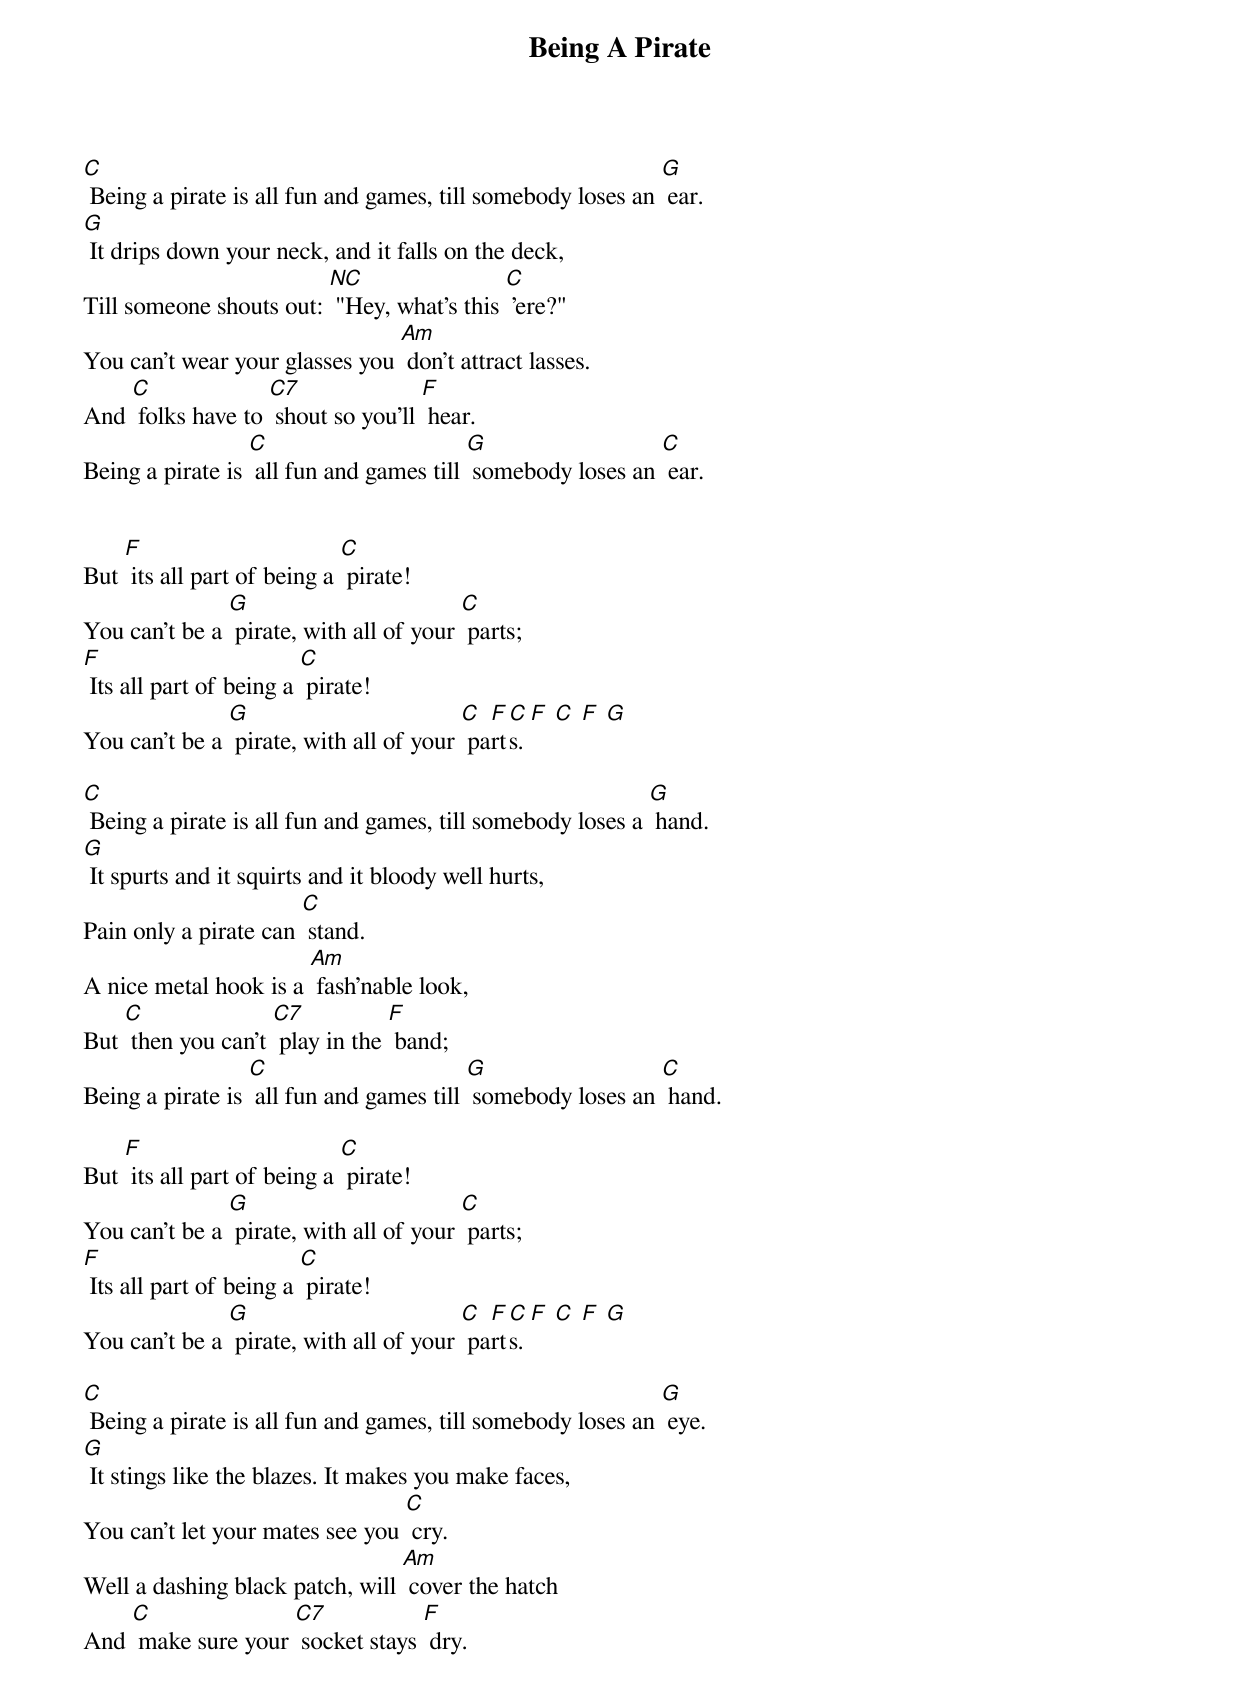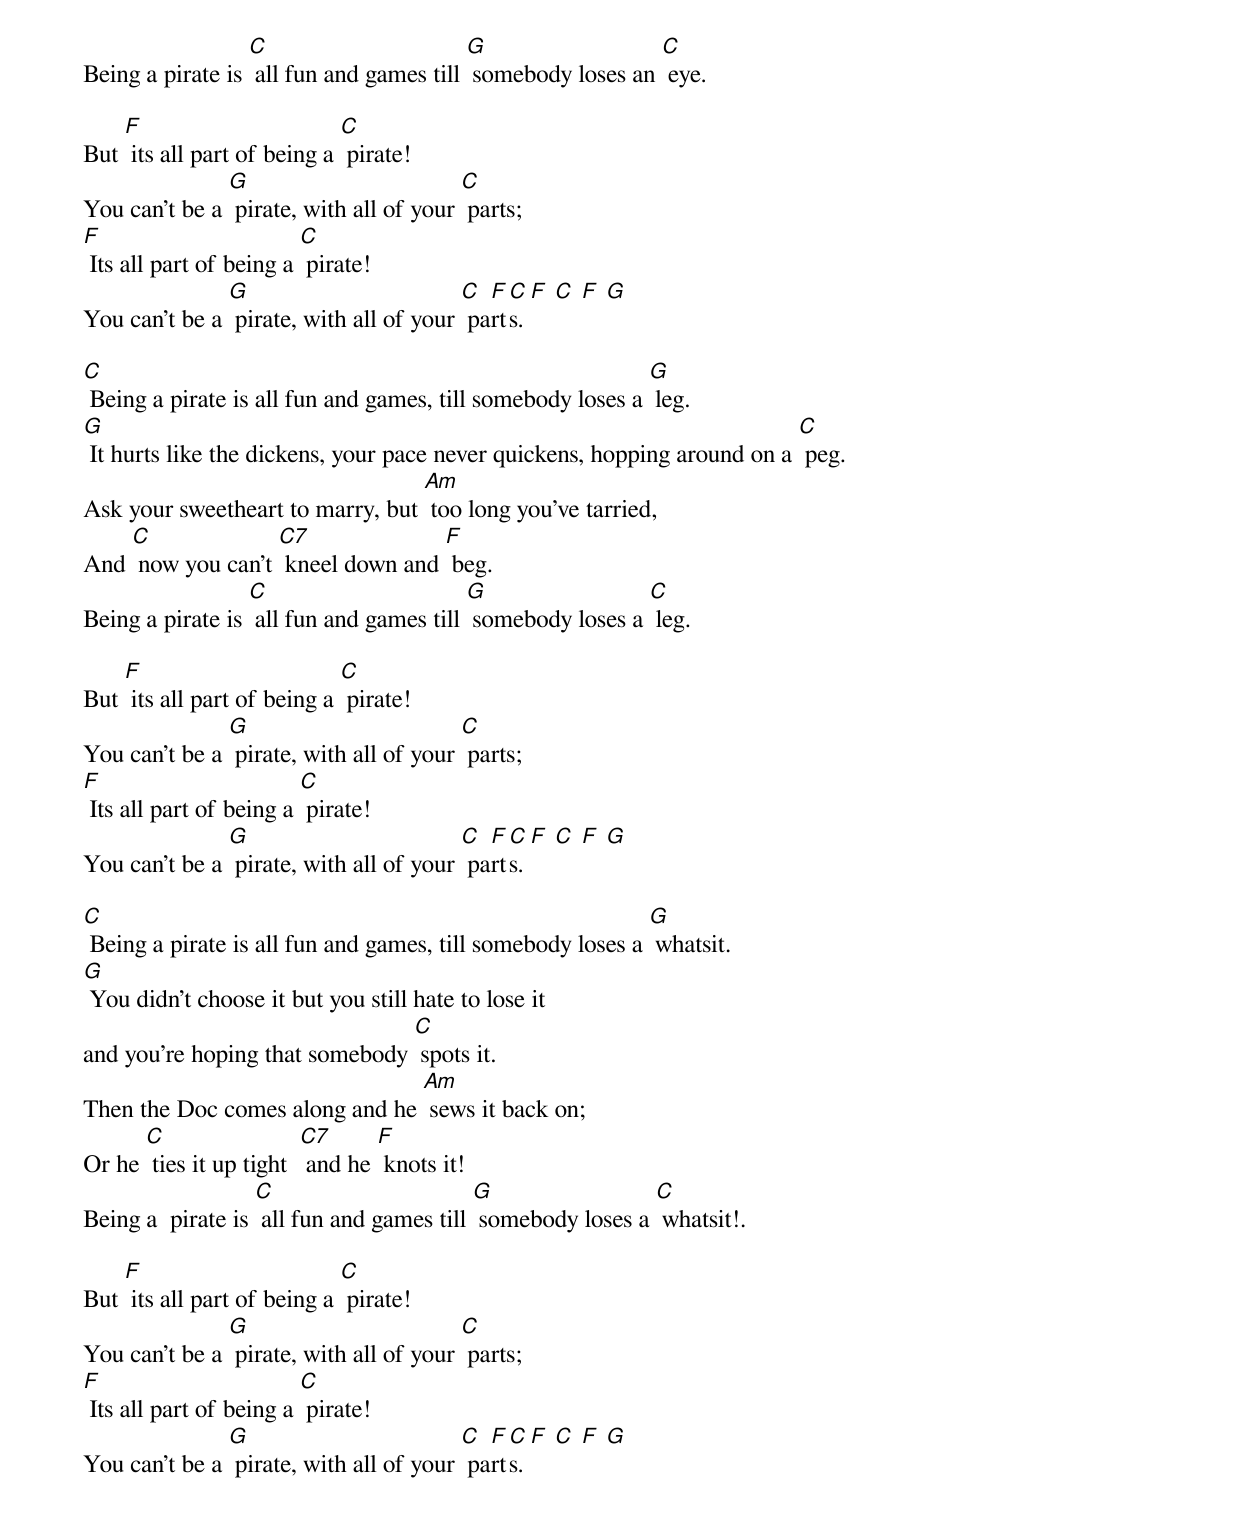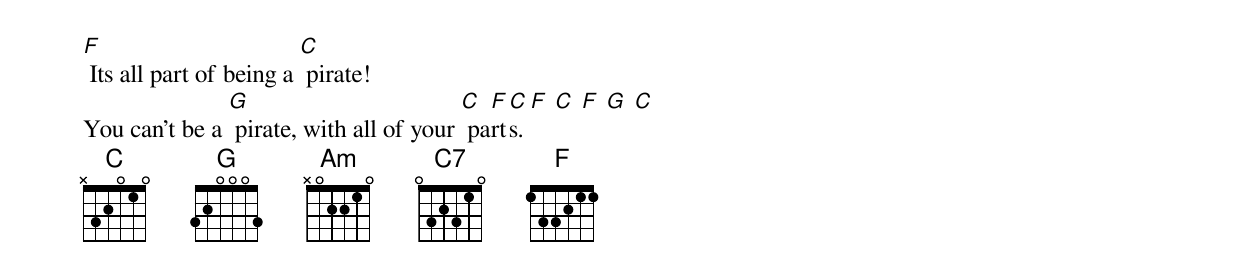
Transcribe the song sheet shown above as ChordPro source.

{title:Being A Pirate}
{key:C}

[C] Being a pirate is all fun and games, till somebody loses an [G] ear.
[G] It drips down your neck, and it falls on the deck,
Till someone shouts out: [NC] "Hey, what's this [C] 'ere?"
You can't wear your glasses you [Am] don’t attract lasses.
And [C] folks have to [C7] shout so you'll [F] hear.
Being a pirate is [C] all fun and games till [G] somebody loses an [C] ear.


But [F] its all part of being a [C] pirate!
You can't be a [G] pirate, with all of your [C] parts;
[F] Its all part of being a [C] pirate!
You can't be a [G] pirate, with all of your [C] pa[F]rt[C]s. [F] [C] [F] [G]

[C] Being a pirate is all fun and games, till somebody loses a [G] hand.
[G] It spurts and it squirts and it bloody well hurts,
Pain only a pirate can [C] stand.
A nice metal hook is a [Am] fash'nable look,
But [C] then you can't [C7] play in the [F] band;
Being a pirate is [C] all fun and games till [G] somebody loses an [C] hand.

But [F] its all part of being a [C] pirate!
You can't be a [G] pirate, with all of your [C] parts;
[F] Its all part of being a [C] pirate!
You can't be a [G] pirate, with all of your [C] pa[F]rt[C]s. [F] [C] [F] [G]

[C] Being a pirate is all fun and games, till somebody loses an [G] eye.
[G] It stings like the blazes. It makes you make faces,
You can't let your mates see you [C] cry.
Well a dashing black patch, will [Am] cover the hatch
And [C] make sure your [C7] socket stays [F] dry.
Being a pirate is [C] all fun and games till [G] somebody loses an [C] eye.

But [F] its all part of being a [C] pirate!
You can't be a [G] pirate, with all of your [C] parts;
[F] Its all part of being a [C] pirate!
You can't be a [G] pirate, with all of your [C] pa[F]rt[C]s. [F] [C] [F] [G]

[C] Being a pirate is all fun and games, till somebody loses a [G] leg.
[G] It hurts like the dickens, your pace never quickens, hopping around on a [C] peg.
Ask your sweetheart to marry, but [Am] too long you’ve tarried,
And [C] now you can't [C7] kneel down and [F] beg.
Being a pirate is [C] all fun and games till [G] somebody loses a [C] leg.

But [F] its all part of being a [C] pirate!
You can't be a [G] pirate, with all of your [C] parts;
[F] Its all part of being a [C] pirate!
You can't be a [G] pirate, with all of your [C] pa[F]rt[C]s. [F] [C] [F] [G]

[C] Being a pirate is all fun and games, till somebody loses a [G] whatsit.
[G] You didn’t choose it but you still hate to lose it
and you’re hoping that somebody [C] spots it.
Then the Doc comes along and he [Am] sews it back on;
Or he [C] ties it up tight  [C7] and he [F] knots it!
Being a  pirate is [C] all fun and games till [G] somebody loses a [C] whatsit!.

But [F] its all part of being a [C] pirate!
You can't be a [G] pirate, with all of your [C] parts;
[F] Its all part of being a [C] pirate!
You can't be a [G] pirate, with all of your [C] pa[F]rt[C]s. [F] [C] [F] [G]

[F] Its all part of being a [C] pirate!
You can't be a [G] pirate, with all of your [C] pa[F]rt[C]s. [F] [C] [F] [G] [C]
